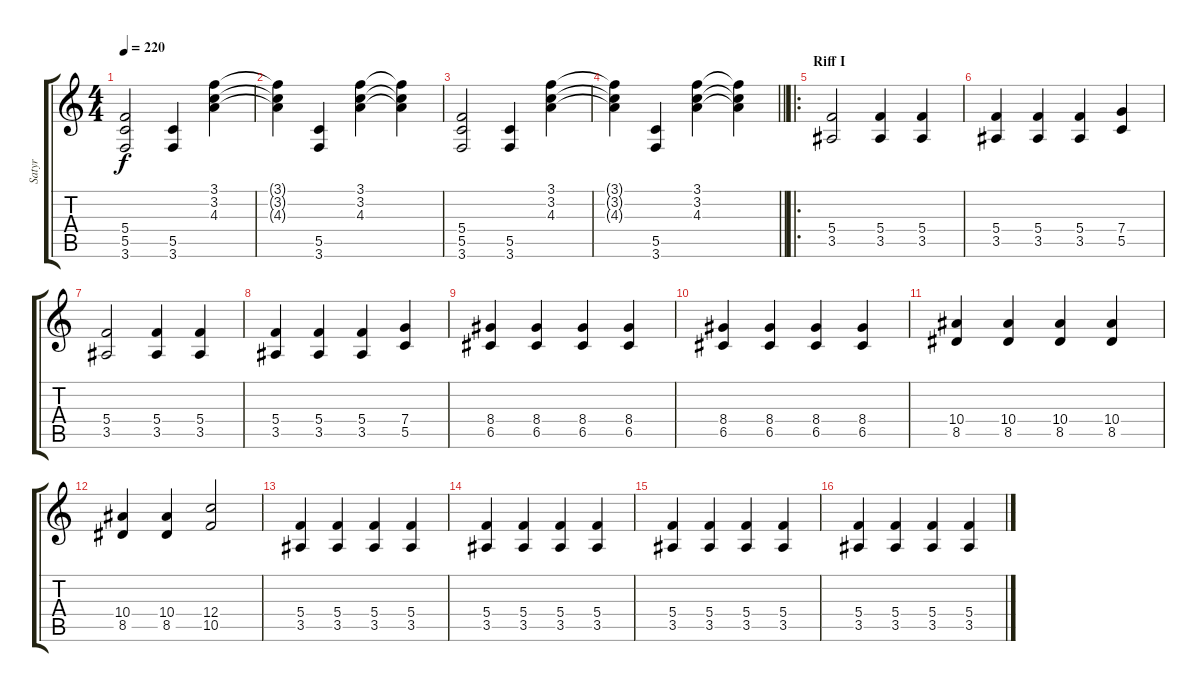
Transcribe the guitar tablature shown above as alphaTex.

\track ("Satyr" "Satyr") {instrument overdrivenguitar}
\staff {score tabs}
\tuning (D4 A3 F3 C3 G2 D2) {hide}
\ts (4 4)
\tempo 220
\clef g2
\ks c
(5.4 5.5 3.6).2{dy f} (5.5 3.6).4 (3.1 3.2 4.3).4 |
(3.1{t} 3.2{t} 4.3{t}).4 (5.5 3.6).4 (3.1 3.2 4.3).4 (3.1{t} 3.2{t} 4.3{t}).4 |
(5.4 5.5 3.6).2 (5.5 3.6).4 (3.1 3.2 4.3).4 |
\barLineRight lightlight
(3.1{t} 3.2{t} 4.3{t}).4 (5.5 3.6).4 (3.1 3.2 4.3).4 (3.1{t} 3.2{t} 4.3{t}).4 |
\ro
\section ("" "Riff I")
(5.4 3.5).2 (5.4 3.5).4 (5.4 3.5).4 |
(5.4 3.5).4 (5.4 3.5).4 (5.4 3.5).4 (7.4 5.5).4 |
(5.4 3.5).2 (5.4 3.5).4 (5.4 3.5).4 |
(5.4 3.5).4 (5.4 3.5).4 (5.4 3.5).4 (7.4 5.5).4 |
(8.4 6.5).4 (8.4 6.5).4 (8.4 6.5).4 (8.4 6.5).4 |
(8.4 6.5).4 (8.4 6.5).4 (8.4 6.5).4 (8.4 6.5).4 |
(10.4 8.5).4 (10.4 8.5).4 (10.4 8.5).4 (10.4 8.5).4 |
(10.4 8.5).4 (10.4 8.5).4 (12.4 10.5).2 |
(5.4 3.5).4 (5.4 3.5).4 (5.4 3.5).4 (5.4 3.5).4 |
(5.4 3.5).4 (5.4 3.5).4 (5.4 3.5).4 (5.4 3.5).4 |
(5.4 3.5).4 (5.4 3.5).4 (5.4 3.5).4 (5.4 3.5).4 |
(5.4 3.5).4 (5.4 3.5).4 (5.4 3.5).4 (5.4 3.5).4
